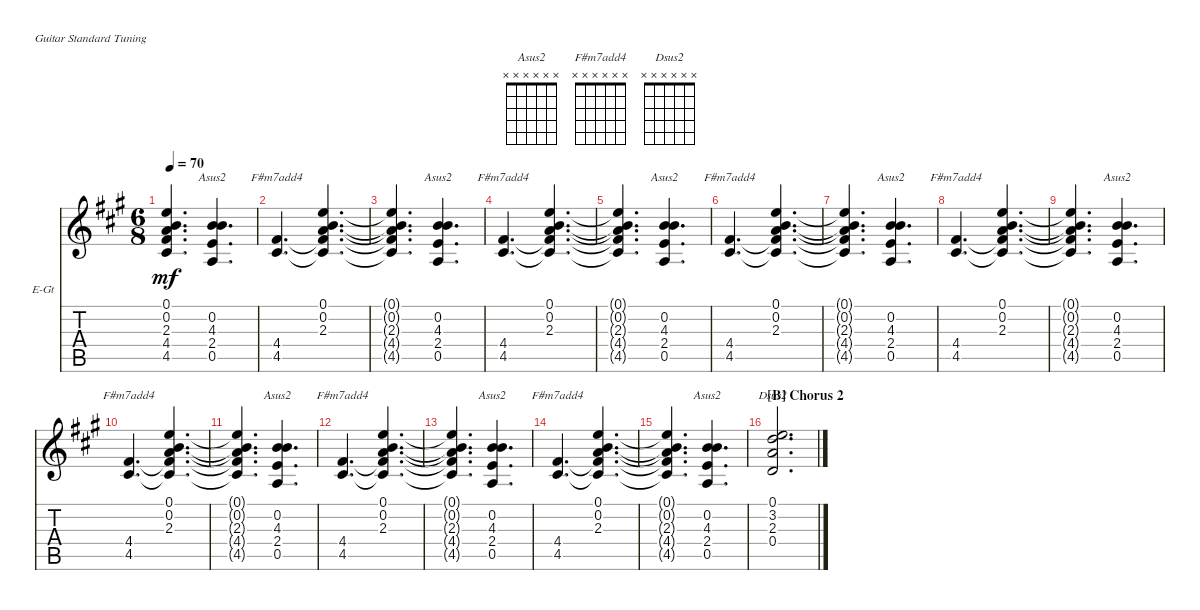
\defaultSystemsLayout 4
\bracketExtendMode nobrackets
\firstSystemTrackNameOrientation horizontal
\otherSystemsTrackNameOrientation horizontal
\track ("Rhythm guitar " "E-Gt") {instrument electricguitarjazz}
\staff {score tabs}
\tuning (E4 B3 G3 D3 A2 E2)
\chord ("Asus2" x x x x x x)
\chord ("F#m7add4" x x x x x x)
\chord ("Dsus2" x x x x x x)
\ts (6 8)
\tempo 70
\clef g2
\ks a
(2.3{t} 0.2{t} 0.1{t} 4.5{t} 4.4{t}).4{d dy mf} (4.3 0.5 2.4 0.2).4{d ch "Asus2"} |
(4.5 4.4).4{d ch "F#m7add4"} (2.3 0.2 0.1 4.5{t} 4.4{t}).4{d} |
(2.3{t} 0.2{t} 0.1{t} 4.5{t} 4.4{t}).4{d} (4.3 0.5 2.4 0.2).4{d ch "Asus2"} |
(4.5 4.4).4{d ch "F#m7add4"} (2.3 0.2 0.1 4.5{t} 4.4{t}).4{d} |
(2.3{t} 0.2{t} 0.1{t} 4.5{t} 4.4{t}).4{d} (4.3 0.5 2.4 0.2).4{d ch "Asus2"} |
(4.5 4.4).4{d ch "F#m7add4"} (2.3 0.2 0.1 4.5{t} 4.4{t}).4{d} |
(2.3{t} 0.2{t} 0.1{t} 4.5{t} 4.4{t}).4{d} (4.3 0.5 2.4 0.2).4{d ch "Asus2"} |
(4.5 4.4).4{d ch "F#m7add4"} (2.3 0.2 0.1 4.5{t} 4.4{t}).4{d} |
(2.3{t} 0.2{t} 0.1{t} 4.5{t} 4.4{t}).4{d} (4.3 0.5 2.4 0.2).4{d ch "Asus2"} |
(4.5 4.4).4{d ch "F#m7add4"} (2.3 0.2 0.1 4.5{t} 4.4{t}).4{d} |
(2.3{t} 0.2{t} 0.1{t} 4.5{t} 4.4{t}).4{d} (4.3 0.5 2.4 0.2).4{d ch "Asus2"} |
(4.5 4.4).4{d ch "F#m7add4"} (2.3 0.2 0.1 4.5{t} 4.4{t}).4{d} |
(2.3{t} 0.2{t} 0.1{t} 4.5{t} 4.4{t}).4{d} (4.3 0.5 2.4 0.2).4{d ch "Asus2"} |
(4.5 4.4).4{d ch "F#m7add4"} (2.3 0.2 0.1 4.5{t} 4.4{t}).4{d} |
(2.3{t} 0.2{t} 0.1{t} 4.5{t} 4.4{t}).4{d} (4.3 0.5 2.4 0.2).4{d ch "Asus2"} |
\section ("B" "Chorus 2")
(0.4 2.3 3.2 0.1).2{d ch "Dsus2"}
